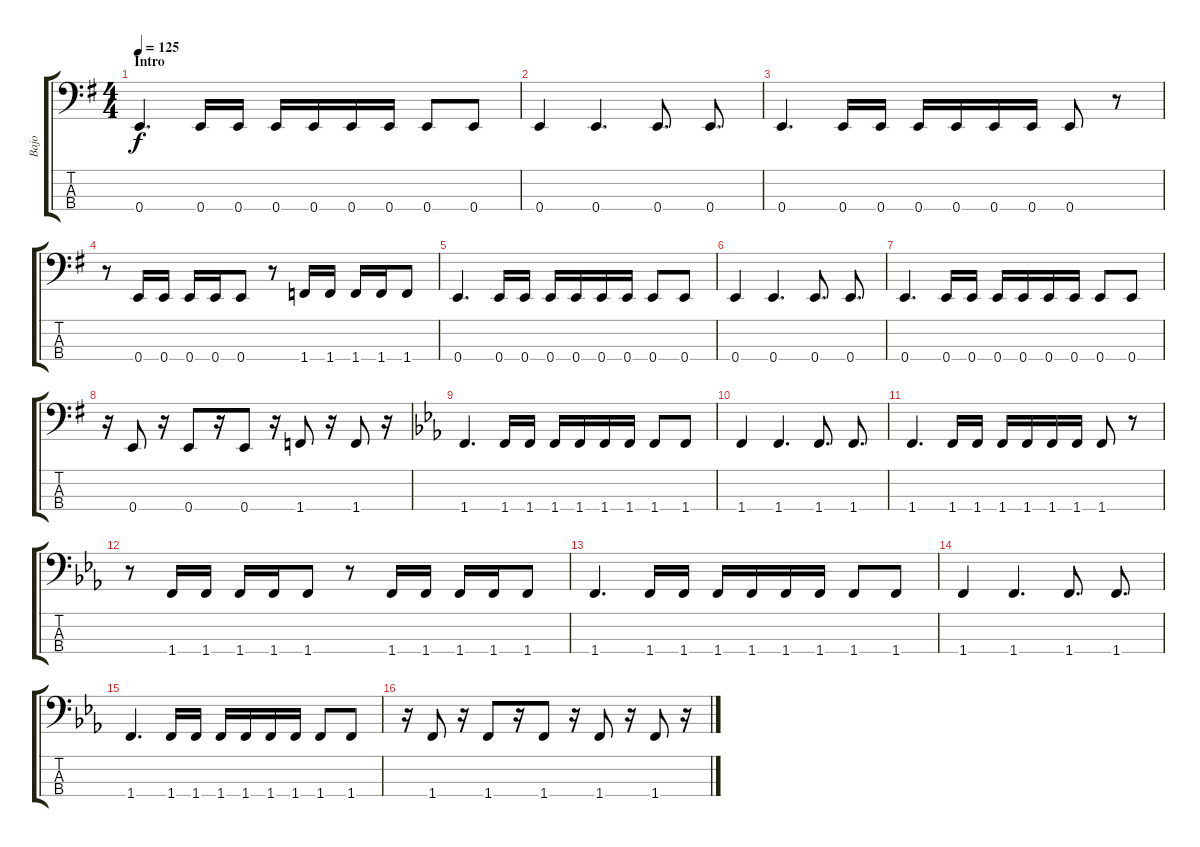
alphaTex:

\track ("Bajo" "Bajo") {instrument electricbassfinger}
\staff {score tabs}
\tuning (G2 D2 A1 E1) {hide}
\ts (4 4)
\section ("" "Intro")
\tempo 125
\clef f4
\ks g
0.4.4{d dy f instrument electricbassfinger} 0.4.16 0.4.16 0.4.16 0.4.16 0.4.16 0.4.16 0.4.8 0.4.8 |
0.4.4 0.4.4{d} 0.4.8{d} 0.4.8{d} |
0.4.4{d} 0.4.16 0.4.16 0.4.16 0.4.16 0.4.16 0.4.16 0.4.8 r.8 |
r.8 0.4.16 0.4.16 0.4.16 0.4.16 0.4.8 r.8 1.4.16 1.4.16 1.4.16 1.4.16 1.4.8 |
0.4.4{d} 0.4.16 0.4.16 0.4.16 0.4.16 0.4.16 0.4.16 0.4.8 0.4.8 |
0.4.4 0.4.4{d} 0.4.8{d} 0.4.8{d} |
0.4.4{d} 0.4.16 0.4.16 0.4.16 0.4.16 0.4.16 0.4.16 0.4.8 0.4.8 |
r.16 0.4.8 r.16 0.4.8 r.16 0.4.8 r.16 1.4.8 r.16 1.4.8 r.16 |
\ks eb
1.4.4{d} 1.4.16 1.4.16 1.4.16 1.4.16 1.4.16 1.4.16 1.4.8 1.4.8 |
1.4.4 1.4.4{d} 1.4.8{d} 1.4.8{d} |
1.4.4{d} 1.4.16 1.4.16 1.4.16 1.4.16 1.4.16 1.4.16 1.4.8 r.8 |
r.8 1.4.16 1.4.16 1.4.16 1.4.16 1.4.8 r.8 1.4.16 1.4.16 1.4.16 1.4.16 1.4.8 |
1.4.4{d} 1.4.16 1.4.16 1.4.16 1.4.16 1.4.16 1.4.16 1.4.8 1.4.8 |
1.4.4 1.4.4{d} 1.4.8{d} 1.4.8{d} |
1.4.4{d} 1.4.16 1.4.16 1.4.16 1.4.16 1.4.16 1.4.16 1.4.8 1.4.8 |
r.16 1.4.8 r.16 1.4.8 r.16 1.4.8 r.16 1.4.8 r.16 1.4.8 r.16
